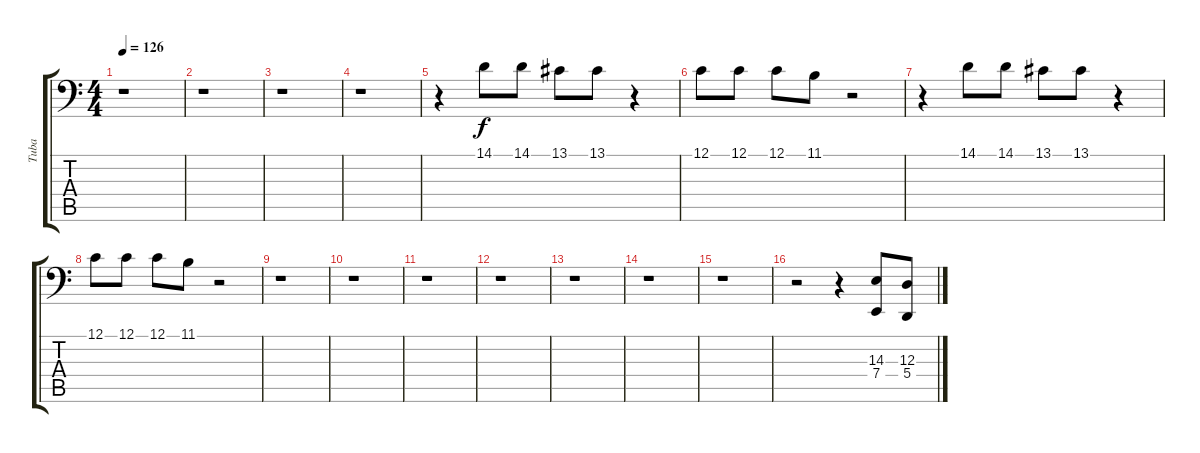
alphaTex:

\track ("Tuba" "Tuba") {instrument tuba}
\staff {score tabs}
\tuning (C3 G2 D2 A1 E1 B0) {hide}
\ts (4 4)
\tempo 126
\clef f4
\ks c
r.1{dy f instrument tuba} |
r.1 |
r.1 |
r.1 |
r.4 14.1.8 14.1.8 13.1.8 13.1.8 r.4 |
12.1.8 12.1.8 12.1.8 11.1.8 r.2 |
r.4 14.1.8 14.1.8 13.1.8 13.1.8 r.4 |
12.1.8 12.1.8 12.1.8 11.1.8 r.2 |
r.1 |
r.1 |
r.1 |
r.1 |
r.1 |
r.1 |
r.1 |
r.2 r.4 (14.3 7.4).8 (12.3 5.4).8
